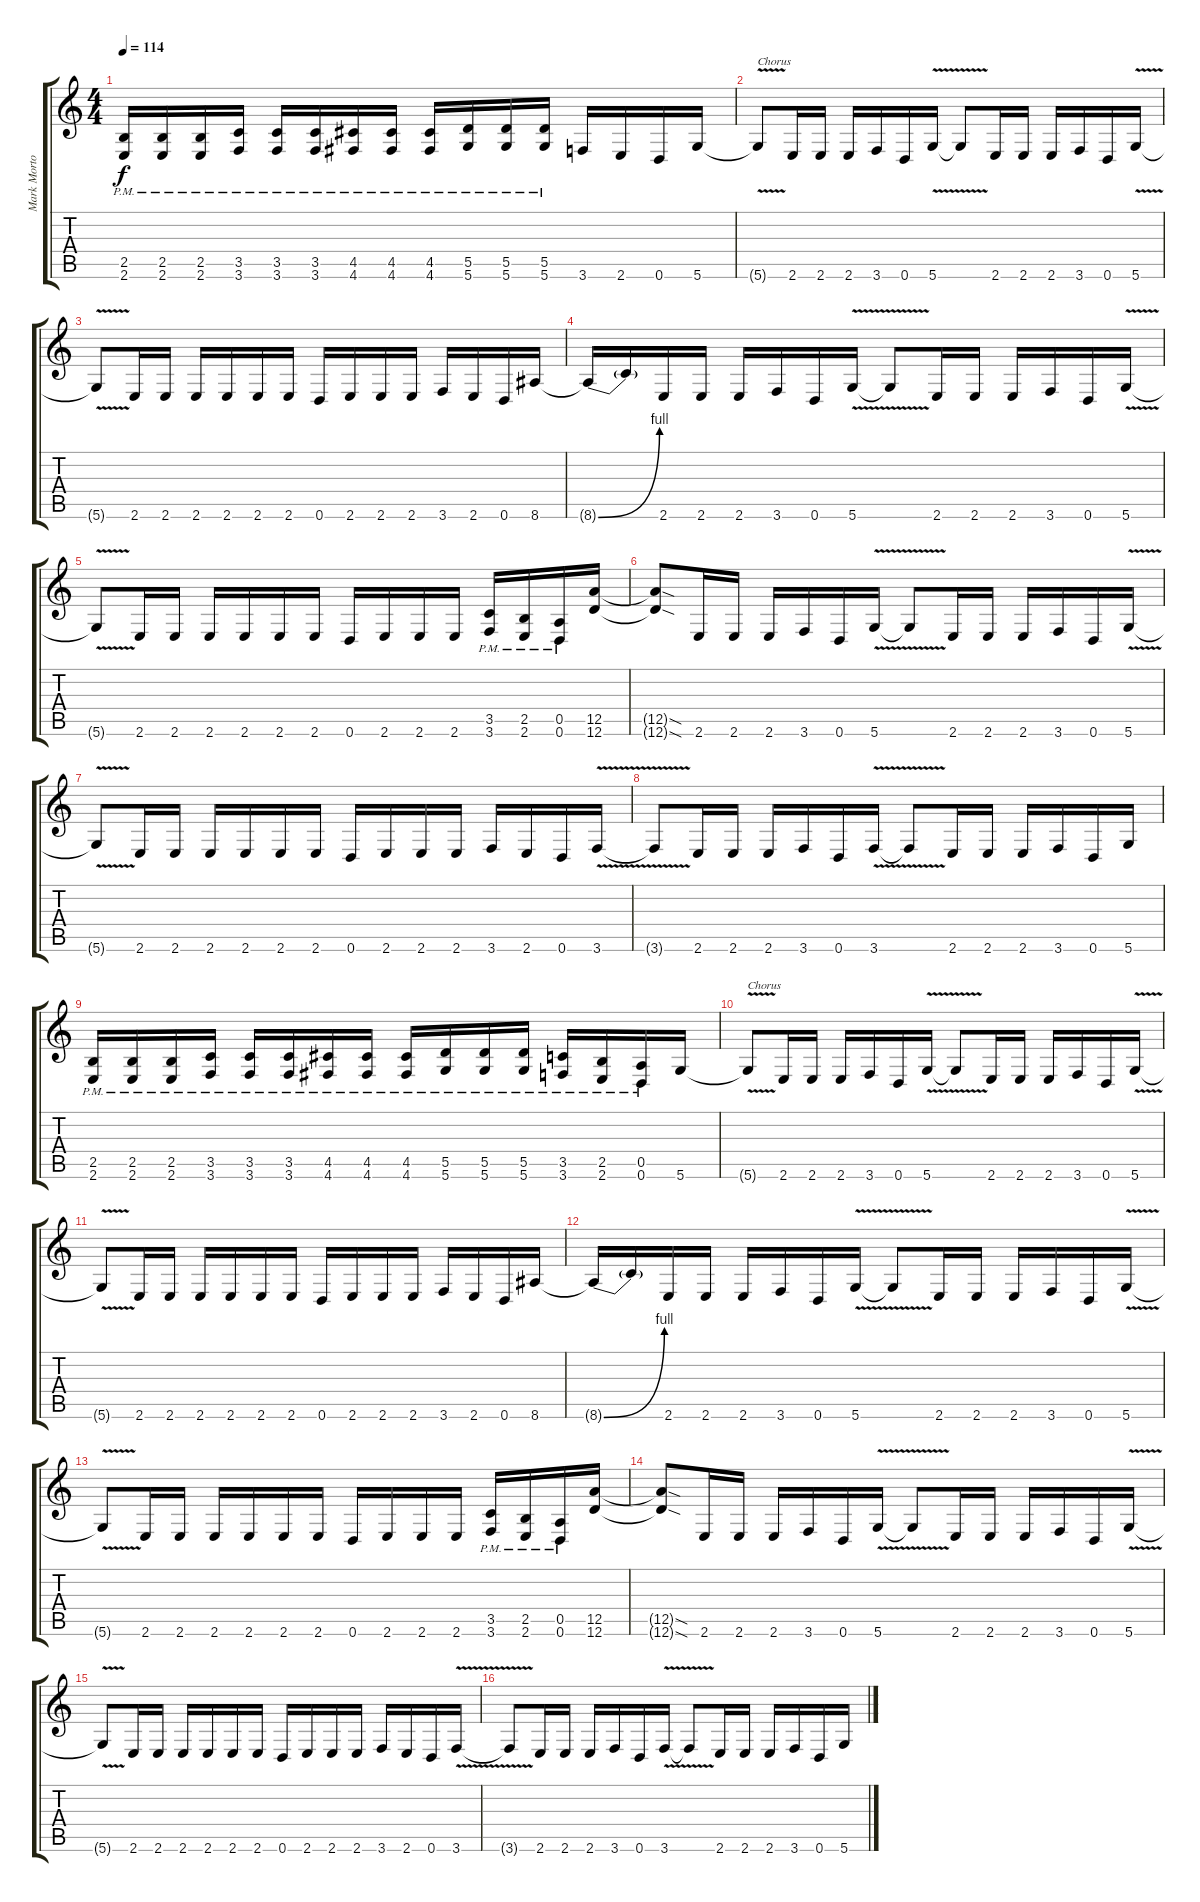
\track ("Mark Morton (Rhythm)" "Mark Morto") {instrument distortionguitar}
\staff {score tabs}
\tuning (E4 B3 G3 D3 A2 D2) {hide}
\ts (4 4)
\tempo 114
\clef g2
\ks c
(2.5{pm} 2.6{pm}).16{dy f} (2.5{pm} 2.6{pm}).16 (2.5{pm} 2.6{pm}).16 (3.5{pm} 3.6{pm}).16 (3.5{pm} 3.6{pm}).16 (3.5{pm} 3.6{pm}).16 (4.5{pm} 4.6{pm}).16 (4.5{pm} 4.6{pm}).16 (4.5{pm} 4.6{pm}).16 (5.5{pm} 5.6{pm}).16 (5.5{pm} 5.6{pm}).16 (5.5{pm} 5.6{pm}).16 3.6.16 2.6.16 0.6.16 5.6.16 |
5.6{v t}.8{txt "Chorus"} 2.6.16 2.6.16 2.6.16 3.6.16 0.6.16 5.6{v}.16 5.6{t}.8 2.6.16 2.6.16 2.6.16 3.6.16 0.6.16 5.6{v}.16 |
5.6{t}.8 2.6.16 2.6.16 2.6.16 2.6.16 2.6.16 2.6.16 0.6.16 2.6.16 2.6.16 2.6.16 3.6.16 2.6.16 0.6.16 8.6.16 |
8.6{be (bend 0 0 60 4) t}.16 8.6{t}.16 2.6.16 2.6.16 2.6.16 3.6.16 0.6.16 5.6{v}.16 5.6{t}.8 2.6.16 2.6.16 2.6.16 3.6.16 0.6.16 5.6{v}.16 |
5.6{t}.8 2.6.16 2.6.16 2.6.16 2.6.16 2.6.16 2.6.16 0.6.16 2.6.16 2.6.16 2.6.16 (3.5{pm} 3.6{pm}).16 (2.5{pm} 2.6{pm}).16 (0.5{pm} 0.6{pm}).16 (12.5 12.6).16 |
(12.5{sod t} 12.6{sod t}).8 2.6.16 2.6.16 2.6.16 3.6.16 0.6.16 5.6{v}.16 5.6{t}.8 2.6.16 2.6.16 2.6.16 3.6.16 0.6.16 5.6{v}.16 |
5.6{t}.8 2.6.16 2.6.16 2.6.16 2.6.16 2.6.16 2.6.16 0.6.16 2.6.16 2.6.16 2.6.16 3.6.16 2.6.16 0.6.16 3.6{v}.16 |
3.6{t}.8 2.6.16 2.6.16 2.6.16 3.6.16 0.6.16 3.6{v}.16 3.6{t}.8 2.6.16 2.6.16 2.6.16 3.6.16 0.6.16 5.6.16 |
(2.5{pm} 2.6{pm}).16 (2.5{pm} 2.6{pm}).16 (2.5{pm} 2.6{pm}).16 (3.5{pm} 3.6{pm}).16 (3.5{pm} 3.6{pm}).16 (3.5{pm} 3.6{pm}).16 (4.5{pm} 4.6{pm}).16 (4.5{pm} 4.6{pm}).16 (4.5{pm} 4.6{pm}).16 (5.5{pm} 5.6{pm}).16 (5.5{pm} 5.6{pm}).16 (5.5{pm} 5.6{pm}).16 (3.5{pm} 3.6{pm}).16 (2.5{pm} 2.6{pm}).16 (0.5{pm} 0.6{pm}).16 5.6.16 |
5.6{v t}.8{txt "Chorus"} 2.6.16 2.6.16 2.6.16 3.6.16 0.6.16 5.6{v}.16 5.6{t}.8 2.6.16 2.6.16 2.6.16 3.6.16 0.6.16 5.6{v}.16 |
5.6{t}.8 2.6.16 2.6.16 2.6.16 2.6.16 2.6.16 2.6.16 0.6.16 2.6.16 2.6.16 2.6.16 3.6.16 2.6.16 0.6.16 8.6.16 |
8.6{be (bend 0 0 60 4) t}.16 8.6{t}.16 2.6.16 2.6.16 2.6.16 3.6.16 0.6.16 5.6{v}.16 5.6{t}.8 2.6.16 2.6.16 2.6.16 3.6.16 0.6.16 5.6{v}.16 |
5.6{t}.8 2.6.16 2.6.16 2.6.16 2.6.16 2.6.16 2.6.16 0.6.16 2.6.16 2.6.16 2.6.16 (3.5{pm} 3.6{pm}).16 (2.5{pm} 2.6{pm}).16 (0.5{pm} 0.6{pm}).16 (12.5 12.6).16 |
(12.5{sod t} 12.6{sod t}).8 2.6.16 2.6.16 2.6.16 3.6.16 0.6.16 5.6{v}.16 5.6{t}.8 2.6.16 2.6.16 2.6.16 3.6.16 0.6.16 5.6{v}.16 |
5.6{t}.8 2.6.16 2.6.16 2.6.16 2.6.16 2.6.16 2.6.16 0.6.16 2.6.16 2.6.16 2.6.16 3.6.16 2.6.16 0.6.16 3.6{v}.16 |
3.6{t}.8 2.6.16 2.6.16 2.6.16 3.6.16 0.6.16 3.6{v}.16 3.6{t}.8 2.6.16 2.6.16 2.6.16 3.6.16 0.6.16 5.6.16
